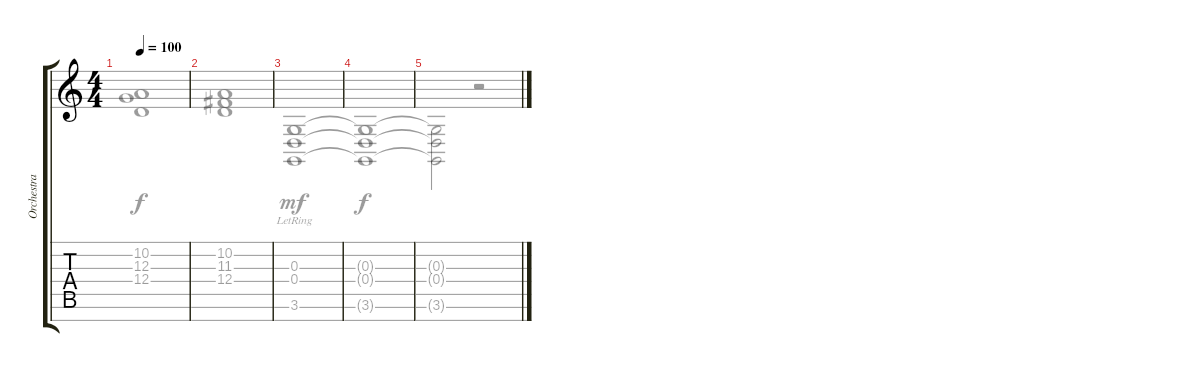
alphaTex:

\track ("Orchestra" "Orchestra") {instrument stringensemble1}
\staff {score tabs}
\tuning (E4 B3 G3 D3 A2 E2 B1) {hide}
\voice
\ts (4 4)
\tempo 100
\clef g2
\ks c
|
|
|
|
|
\voice
\clef g2
\ks c
(10.2 12.3 12.4).1{dy f} |
(10.2 11.3 12.4).1 |
(0.3{lr} 0.4{lr} 3.6{lr}).1{dy mf} |
(0.3{t} 0.4{t} 3.6{t}).1{dy f} |
(0.3{t} 0.4{t} 3.6{t}).2 r.2 |
